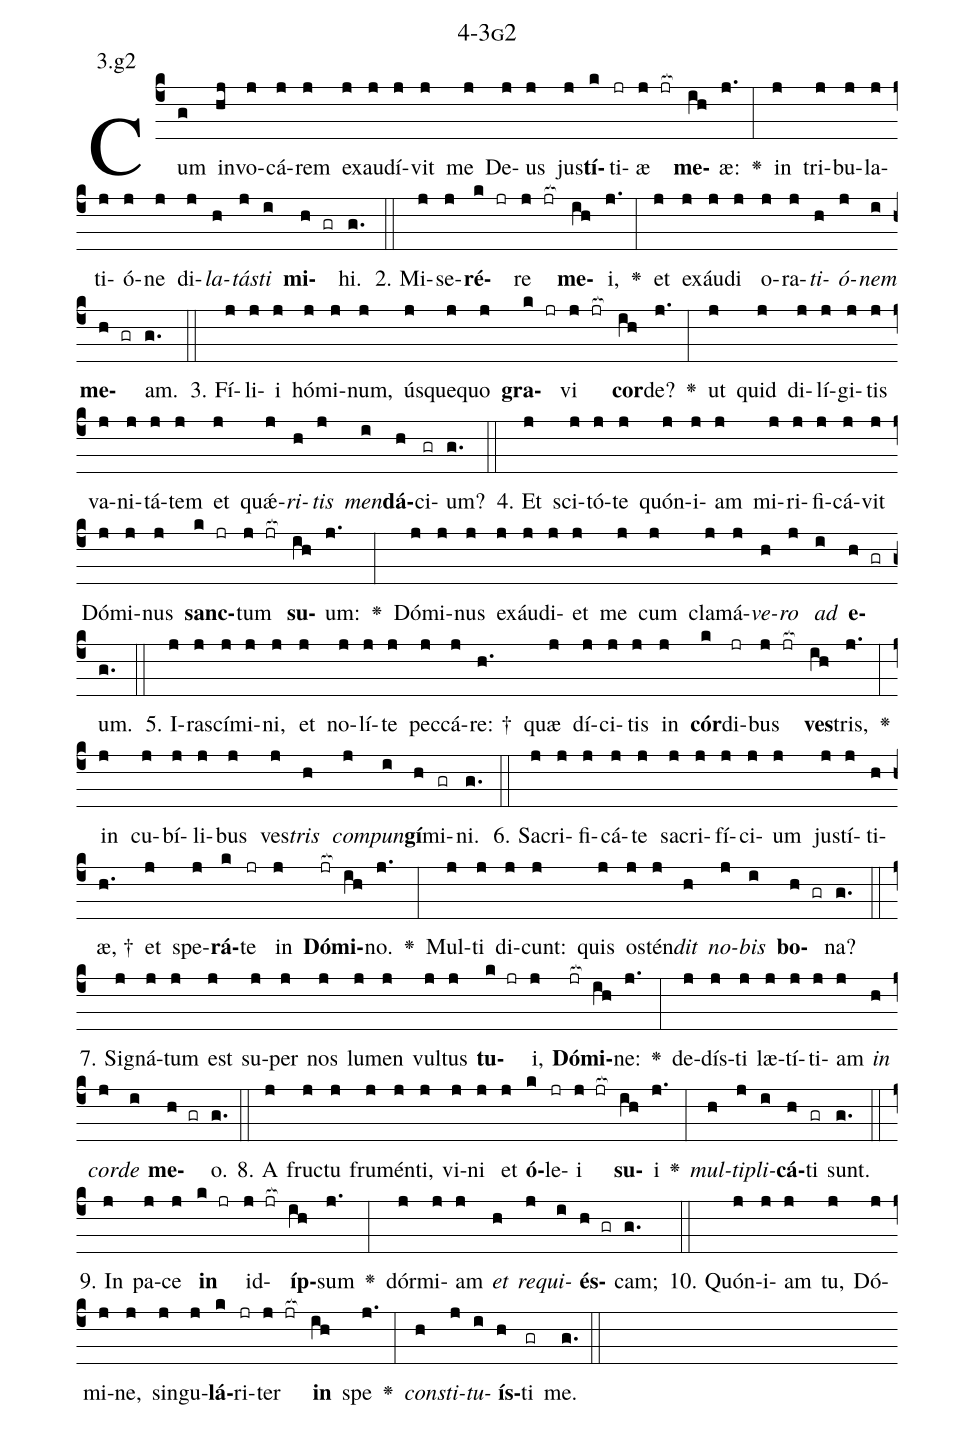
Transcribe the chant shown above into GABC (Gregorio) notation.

name: 4-3g2;
annotation: 3.g2;
%%
(c4)Cum(g) in(hj)vo(j)cá(j)rem(j) ex(j)au(j)dí(j)vit(j) me(j) De(j)us(j) jus(j)<b>tí</b>(k)ti(jr)æ(j jr[ocb:1{]) <b>me</b>(ih[ocb:0}])æ:(j.) <v>\greheightstar</v>(:) in(j) tri(j)bu(j)la(j)ti(j)ó(j)ne(j) di(j)<i>la</i>(h)<i>tás</i>(j)<i>ti</i>(i) <b>mi</b>(h gr)hi.(g.) (::)
2. Mi(j)se(j)<b>ré</b>(k jr)re(j jr[ocb:1{]) <b>me</b>(ih[ocb:0}])i,(j.) <v>\greheightstar</v>(:) et(j) ex(j)áu(j)di(j) o(j)ra(j)<i>ti</i>(h)<i>ó</i>(j)<i>nem</i>(i) <b>me</b>(h gr)am.(g.) (::)
3. Fí(j)li(j)i(j) hó(j)mi(j)num,(j) ús(j)que(j)quo(j) <b>gra</b>(k jr)vi(j jr[ocb:1{]) <b>cor</b>(ih[ocb:0}])de?(j.) <v>\greheightstar</v>(:) ut(j) quid(j) di(j)lí(j)gi(j)tis(j) va(j)ni(j)tá(j)tem(j) et(j) quǽ(j)<i>ri</i>(h)<i>tis</i>(j) <i>men</i>(i)<b>dá</b>(h)ci(gr)um?(g.) (::)
4. Et(j) sci(j)tó(j)te(j) quón(j)i(j)am(j) mi(j)ri(j)fi(j)cá(j)vit(j) Dó(j)mi(j)nus(j) <b>sanc</b>(k jr)tum(j jr[ocb:1{]) <b>su</b>(ih[ocb:0}])um:(j.) <v>\greheightstar</v>(:) Dó(j)mi(j)nus(j) ex(j)áu(j)di(j)et(j) me(j) cum(j) cla(j)má(j)<i>ve</i>(h)<i>ro</i>(j) <i>ad</i>(i) <b>e</b>(h gr)um.(g.) (::)
5. I(j)ra(j)scí(j)mi(j)ni,(j) et(j) no(j)lí(j)te(j) pec(j)cá(j)re: †(h.) quæ(j) dí(j)ci(j)tis(j) in(j) <b>cór</b>(k)di(jr)bus(j jr[ocb:1{]) <b>ves</b>(ih[ocb:0}])tris,(j.) <v>\greheightstar</v>(:) in(j) cu(j)bí(j)li(j)bus(j) ves(j)<i>tris</i>(h) <i>com</i>(j)<i>pun</i>(i)<b>gí</b>(h)mi(gr)ni.(g.) (::)
6. Sa(j)cri(j)fi(j)cá(j)te(j) sa(j)cri(j)fí(j)ci(j)um(j) jus(j)tí(j)ti(h)æ, †(h.) et(j) spe(j)<b>rá</b>(k)te(jr) in(j) <b>Dó</b>(jr[ocb:1{])<b>mi</b>(ih[ocb:0}])no.(j.) <v>\greheightstar</v>(:) Mul(j)ti(j) di(j)cunt:(j) quis(j) os(j)tén(j)<i>dit</i>(h) <i>no</i>(j)<i>bis</i>(i) <b>bo</b>(h gr)na?(g.) (::)
7. Si(j)gná(j)tum(j) est(j) su(j)per(j) nos(j) lu(j)men(j) vul(j)tus(j) <b>tu</b>(k jr)i,(j) <b>Dó</b>(jr[ocb:1{])<b>mi</b>(ih[ocb:0}])ne:(j.) <v>\greheightstar</v>(:) de(j)dís(j)ti(j) læ(j)tí(j)ti(j)am(j) <i>in</i>(h) <i>cor</i>(j)<i>de</i>(i) <b>me</b>(h gr)o.(g.) (::)
8. A(j) fruc(j)tu(j) fru(j)mén(j)ti,(j) vi(j)ni(j) et(j) <b>ó</b>(k)le(jr)i(j jr[ocb:1{]) <b>su</b>(ih[ocb:0}])i(j.) <v>\greheightstar</v>(:) <i>mul</i>(h)<i>ti</i>(j)<i>pli</i>(i)<b>cá</b>(h)ti(gr) sunt.(g.) (::)
9. In(j) pa(j)ce(j) <b>in</b>(k jr) id(j jr[ocb:1{])<b>íp</b>(ih[ocb:0}])sum(j.) <v>\greheightstar</v>(:) dór(j)mi(j)am(j) <i>et</i>(h) <i>re</i>(j)<i>qui</i>(i)<b>és</b>(h gr)cam;(g.) (::)
10. Quón(j)i(j)am(j) tu,(j) Dó(j)mi(j)ne,(j) sin(j)gu(j)<b>lá</b>(k)ri(jr)ter(j jr[ocb:1{]) <b>in</b>(ih[ocb:0}]) spe(j.) <v>\greheightstar</v>(:) <i>con</i>(h)<i>sti</i>(j)<i>tu</i>(i)<b>ís</b>(h)ti(gr) me.(g.) (::)
